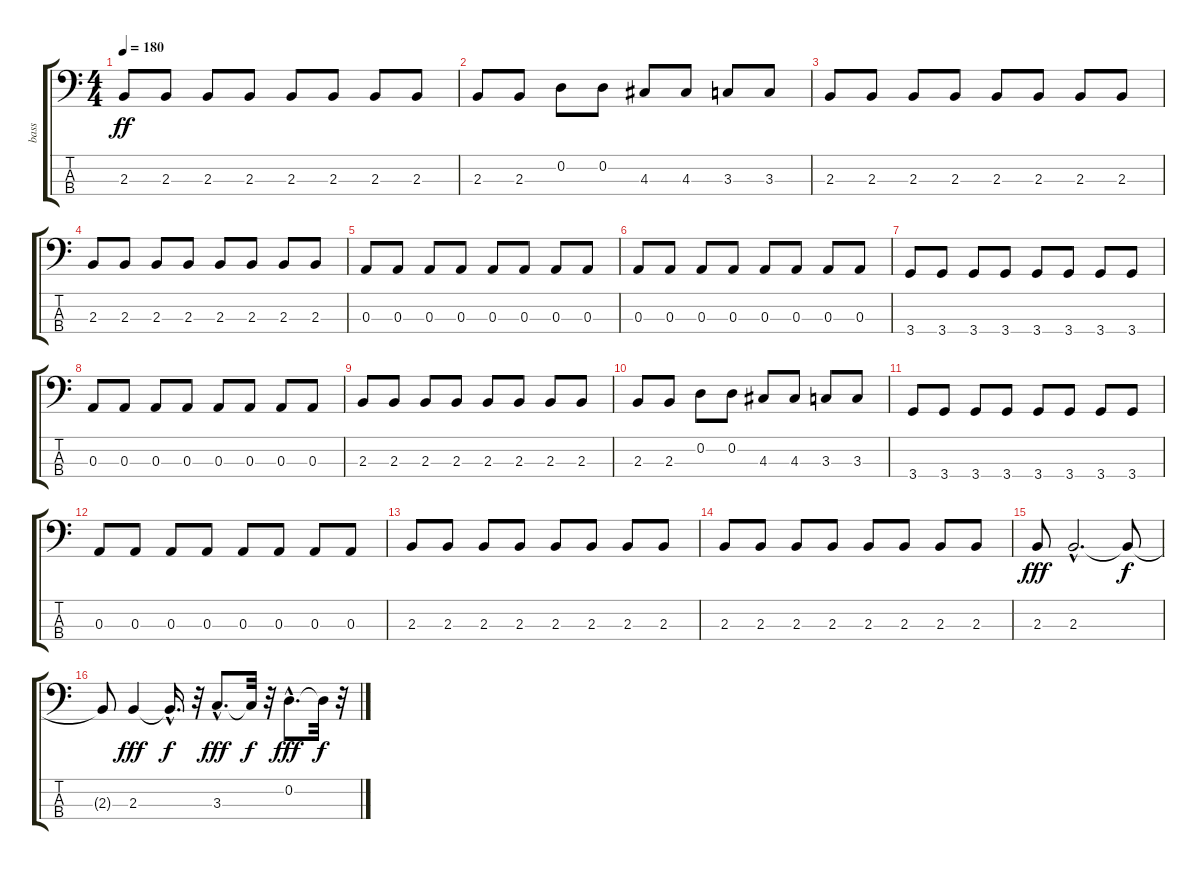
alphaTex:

\track ("bass" "bass") {instrument synthbass1}
\staff {score tabs}
\tuning (G2 D2 A1 E1) {hide}
\ts (4 4)
\tempo 180
\clef f4
\ks c
2.3.8{dy ff} 2.3.8 2.3.8 2.3.8 2.3.8 2.3.8 2.3.8 2.3.8 |
2.3.8 2.3.8 0.2.8 0.2.8 4.3.8 4.3.8 3.3.8 3.3.8 |
2.3.8 2.3.8 2.3.8 2.3.8 2.3.8 2.3.8 2.3.8 2.3.8 |
2.3.8 2.3.8 2.3.8 2.3.8 2.3.8 2.3.8 2.3.8 2.3.8 |
0.3.8 0.3.8 0.3.8 0.3.8 0.3.8 0.3.8 0.3.8 0.3.8 |
0.3.8 0.3.8 0.3.8 0.3.8 0.3.8 0.3.8 0.3.8 0.3.8 |
3.4.8 3.4.8 3.4.8 3.4.8 3.4.8 3.4.8 3.4.8 3.4.8 |
0.3.8 0.3.8 0.3.8 0.3.8 0.3.8 0.3.8 0.3.8 0.3.8 |
2.3.8 2.3.8 2.3.8 2.3.8 2.3.8 2.3.8 2.3.8 2.3.8 |
2.3.8 2.3.8 0.2.8 0.2.8 4.3.8 4.3.8 3.3.8 3.3.8 |
3.4.8 3.4.8 3.4.8 3.4.8 3.4.8 3.4.8 3.4.8 3.4.8 |
0.3.8 0.3.8 0.3.8 0.3.8 0.3.8 0.3.8 0.3.8 0.3.8 |
2.3.8 2.3.8 2.3.8 2.3.8 2.3.8 2.3.8 2.3.8 2.3.8 |
2.3.8 2.3.8 2.3.8 2.3.8 2.3.8 2.3.8 2.3.8 2.3.8 |
2.3.8{dy fff} 2.3{hac}.2{d} 2.3{t}.8{dy f} |
2.3{t}.8 2.3.4{dy fff} 2.3{hac t}.16{d dy f} r.32 3.3{hac}.8{d dy fff} 3.3{t}.32{dy f} r.32 0.2{hac}.8{d dy fff} 0.2{t}.32{dy f} r.32
